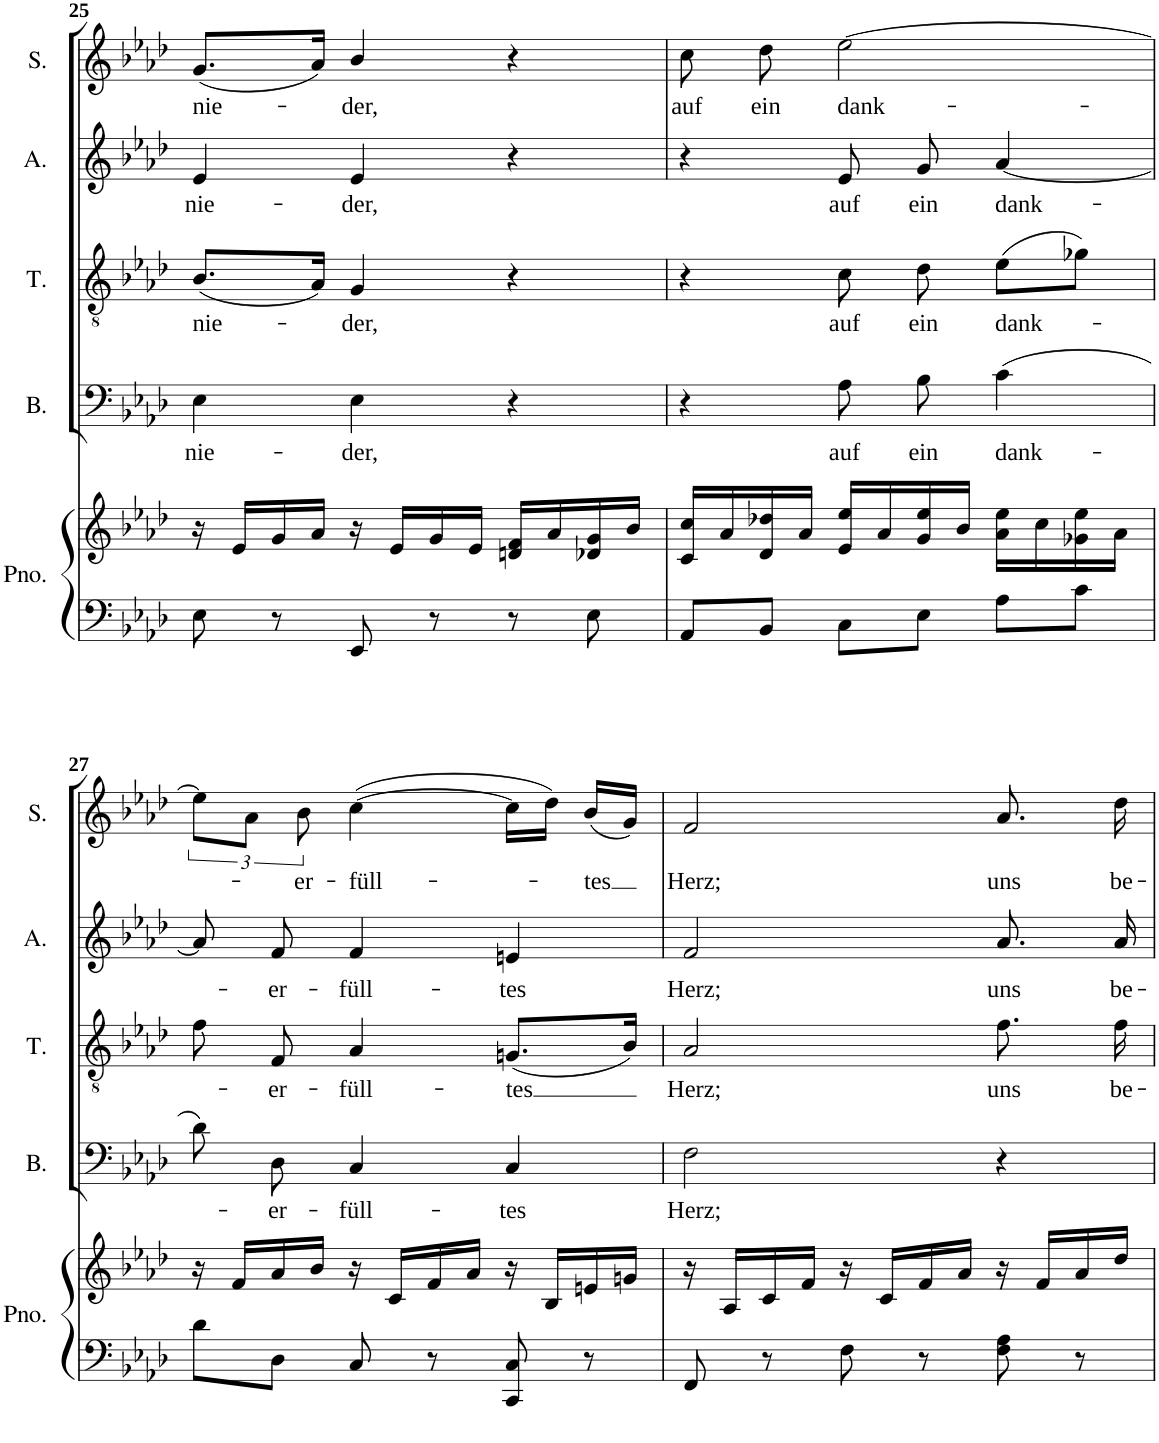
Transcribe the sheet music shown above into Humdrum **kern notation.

**kern	**kern	**kern	**text	**kern	**text	**kern	**text	**kern	**text
*part5	*part5	*part4	*part4	*part3	*part3	*part2	*part2	*part1	*part1
*staff6	*staff5	*staff4	*staff4	*staff3	*staff3	*staff2	*staff2	*staff1	*staff1
*I"Piano	*	*I"Bass	*	*I"Tenor	*	*I"Alto	*	*I"Soprano	*
*I'Pno.	*	*I'B.	*	*I'T.	*	*I'A.	*	*I'S.	*
!!LO:PB:g=z
*clefF4	*clefG2	*clefF4	*	*clefGv2	*	*clefG2	*	*clefG2	*
*	*	*	*	*Trd7c12	*	*	*	*	*
*k[b-e-a-d-]	*k[b-e-a-d-]	*k[b-e-a-d-]	*	*k[b-e-a-d-]	*	*k[b-e-a-d-]	*	*k[b-e-a-d-]	*
*A-:	*A-:	*A-:	*	*A-:	*	*A-:	*	*A-:	*
*M3/4	*M3/4	*M3/4	*	*M3/4	*	*M3/4	*	*M3/4	*
=25	=25	=25	=25	=25	=25	=25	=25	=25	=25
!	!	!	!LO:LY:b	!	!LO:LY:b	!	!LO:LY:b	!	!LO:LY:b
8E-\	16r	4E-\	nie-	(8.B-/L	nie-	4e-/	nie-	(8.g/L	nie-
.	16e-/LL	.	.	.	.	.	.	.	.
8r	16g/	.	.	.	.	.	.	.	.
.	16a-/JJ	.	.	16A-/Jk)	.	.	.	16a-/Jk)	.
!	!	!	!LO:LY:b	!	!LO:LY:b	!	!LO:LY:b	!	!LO:LY:b
8EE-/	16r	4E-\	-der,	4G/	-der,	4e-/	-der,	4b-/	-der,
.	16e-/LL	.	.	.	.	.	.	.	.
8r	16g/	.	.	.	.	.	.	.	.
.	16e-/JJ	.	.	.	.	.	.	.	.
8r	16dn/ 16f/LL	4r	.	4r	.	4r	.	4r	.
.	16a-/	.	.	.	.	.	.	.	.
8E-\	16d-X/ 16g/	.	.	.	.	.	.	.	.
.	16b-/JJ	.	.	.	.	.	.	.	.
=26	=26	=26	=26	=26	=26	=26	=26	=26	=26
!	!	!	!	!	!	!	!	!	!LO:LY:b
8AA-/L	16c/ 16cc/LL	4r	.	4r	.	4r	.	8cc\	auf
.	16a-/	.	.	.	.	.	.	.	.
!	!	!	!	!	!	!	!	!	!LO:LY:b
8BB-/J	16d-/ 16dd-X/	.	.	.	.	.	.	8dd-\	ein
.	16a-/JJ	.	.	.	.	.	.	.	.
!	!	!	!LO:LY:b	!	!LO:LY:b	!	!LO:LY:b	!	!LO:LY:b
8C\L	16e-/ 16ee-/LL	8A-\L	auf	8c\	auf	8e-/L	auf	[>2ee-\	dank-
.	16a-/	.	.	.	.	.	.	.	.
!	!	!	!LO:LY:b	!	!LO:LY:b	!	!LO:LY:b	!	!
8E-\J	16g/ 16ee-/	8B-\J	ein	8d-\	ein	8g/J	ein	.	.
.	16b-/JJ	.	.	.	.	.	.	.	.
!	!	!	!LO:LY:b	!	!LO:LY:b	!	!LO:LY:b	!	!
8A-\L	16a-\ 16ee-\LL	(4c\	dank-	(8e-\L	dank-	[<4a-/	dank-	.	.
.	16cc\	.	.	.	.	.	.	.	.
8c\J	16g-X\ 16ee-\	.	.	8g-X\J)	.	.	.	.	.
.	16a-\JJ	.	.	.	.	.	.	.	.
!!LO:LB:g=z
=27	=27	=27	=27	=27	=27	=27	=27	=27	=27
8d-\L	16r	8d-\L)	.	8f\	.	8a-/L]	.	12ee-\L]	.
.	16f/LL	.	.	.	.	.	.	.	.
.	.	.	.	.	.	.	.	12a-\J	.
!	!	!	!LO:LY:b	!	!LO:LY:b	!	!LO:LY:b	!	!
8D-\J	16a-/	8D-\J	-er-	8F/	-er-	8f/J	-er-	.	.
!	!	!	!	!	!	!	!	!	!LO:LY:b
.	.	.	.	.	.	.	.	12b-\	-er-
.	16b-/JJ	.	.	.	.	.	.	.	.
!	!	!	!LO:LY:b	!	!LO:LY:b	!	!LO:LY:b	!	!LO:LY:b
8C/	16r	4C/	-füll-	4A-/	-füll-	4f/	-füll-	([>4cc\	-füll-
.	16c/LL	.	.	.	.	.	.	.	.
8r	16f/	.	.	.	.	.	.	.	.
.	16a-/JJ	.	.	.	.	.	.	.	.
!	!	!	!LO:LY:b	!	!LO:LY:b	!	!LO:LY:b	!	!
8CC/ 8C/	16r	4C/	-tes	(8.Gn/L	-tes	4en/	-tes	16cc\LL]	.
.	16B-/LL	.	.	.	.	.	.	16dd-\JJ)	.
!	!	!	!	!	!	!	!	!	!LO:LY:b
8r	16en/	.	.	.	.	.	.	(16b-/LL	-tes
.	16gn/JJ	.	.	16B-/Jk)	.	.	.	16g/JJ)	.
=28	=28	=28	=28	=28	=28	=28	=28	=28	=28
!	!	!	!LO:LY:b	!	!LO:LY:b	!	!LO:LY:b	!	!LO:LY:b
8FF/	16r	2F\	Herz;	2A-/	Herz;	2f/	Herz;	2f/	Herz;
.	16A-/LL	.	.	.	.	.	.	.	.
8r	16c/	.	.	.	.	.	.	.	.
.	16f/JJ	.	.	.	.	.	.	.	.
8F\	16r	.	.	.	.	.	.	.	.
.	16c/LL	.	.	.	.	.	.	.	.
8r	16f/	.	.	.	.	.	.	.	.
.	16a-/JJ	.	.	.	.	.	.	.	.
!	!	!	!	!	!LO:LY:b	!	!LO:LY:b	!	!LO:LY:b
8F\ 8A-\	16r	4r	.	8.f\	uns	8.a-/L	uns	8.a-/	uns
.	16f/LL	.	.	.	.	.	.	.	.
8r	16a-/	.	.	.	.	.	.	.	.
!	!	!	!	!	!LO:LY:b	!	!LO:LY:b	!	!LO:LY:b
.	16dd-/JJ	.	.	16f\	be-	16a-/Jk	be-	16dd-\	be-
=	=	=	=	=	=	=	=	=	=
*-	*-	*-	*-	*-	*-	*-	*-	*-	*-
